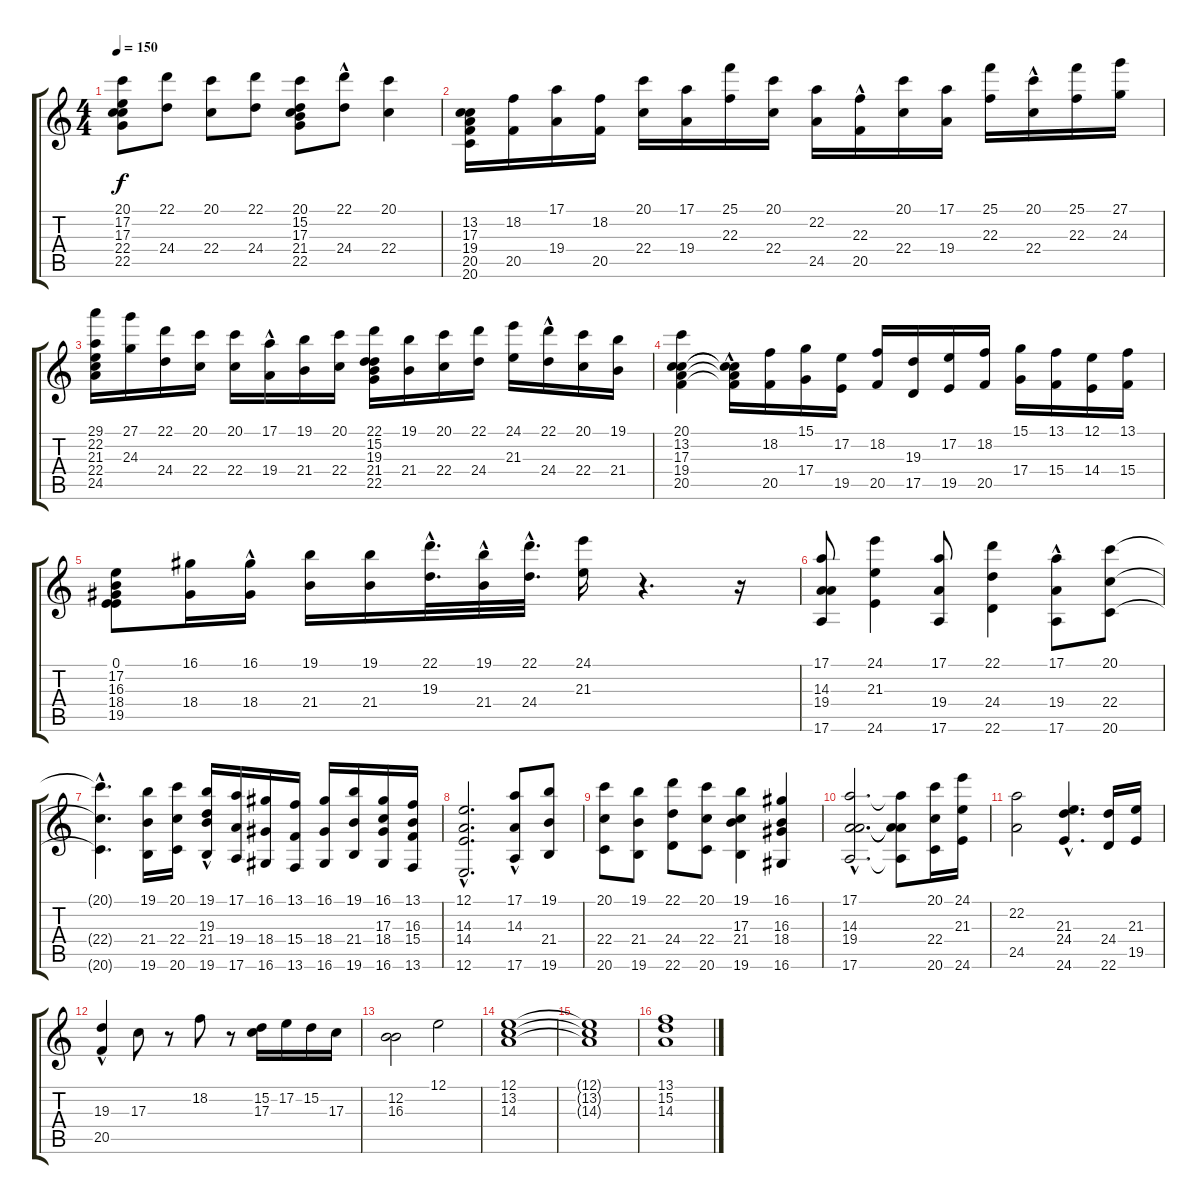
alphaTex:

\track "" {instrument stringensemble1}
\staff {score tabs}
\tuning (E4 B3 G3 D3 A2 E2) {hide}
\ts (4 4)
\tempo 150
\clef g2
\ks c
(20.1 17.2 17.3 22.4 22.5).8{dy f} (22.1 24.4).8 (20.1 22.4).8 (22.1 24.4).8 (20.1 15.2 17.3 21.4 22.5).8 (22.1 24.4{hac}).8 (20.1 22.4).4 |
(13.2 17.3 19.4 20.5 20.6).16 (18.2 20.5).16 (17.1 19.4).16 (18.2 20.5).16 (20.1 22.4).16 (17.1 19.4).16 (25.1 22.3).16 (20.1 22.4).16 (22.2 24.5).16 (22.3 20.5{hac}).16 (20.1 22.4).16 (17.1 19.4).16 (25.1 22.3).16 (20.1 22.4{hac}).16 (25.1 22.3).16 (27.1 24.3).16 |
(29.1 22.2 21.3 22.4 24.5).16 (27.1 24.3).16 (22.1 24.4).16 (20.1 22.4).16 (20.1 22.4).16 (17.1 19.4{hac}).16 (19.1 21.4).16 (20.1 22.4).16 (22.1 15.2 19.3 21.4 22.5).16 (19.1 21.4).16 (20.1 22.4).16 (22.1 24.4).16 (24.1 21.3).16 (22.1 24.4{hac}).16 (20.1 22.4).16 (19.1 21.4).16 |
(20.1 13.2 17.3 19.4 20.5).4 (13.2{hac t} 17.3{hac t} 19.4{hac t} 20.5{t}).16 (18.2 20.5).16 (15.1 17.4).16 (17.2 19.5).16 (18.2 20.5).16 (19.3 17.5).16 (17.2 19.5).16 (18.2 20.5).16 (15.1 17.4).16 (13.1 15.4).16 (12.1 14.4).16 (13.1 15.4).16 |
(0.1 17.2 16.3 18.4 19.5).8 (16.1 18.4).16 (16.1 18.4{hac}).16 (19.1 21.4).16 (19.1 21.4).16 (22.1{hac} 19.3{hac}).32{d} (19.1{hac} 21.4{hac}).32 (22.1{hac} 24.4{hac}).32{d} (24.1 21.3).16 r.4{d} r.16 |
(17.1 14.3 19.4 17.6).8 (24.1 21.3 24.6).4 (17.1 19.4 17.6).8 (22.1 24.4 22.6).4 (17.1 19.4{hac} 17.6).8 (20.1 22.4 20.6).8 |
(20.1{hac t} 22.4{hac t} 20.6{hac t}).4{d} (19.1 21.4 19.6).16 (20.1 22.4 20.6).16 (19.1 19.3{hac} 21.4 19.6).16 (17.1 19.4 17.6).16 (16.1 18.4 16.6).16 (13.1 15.4 13.6).16 (16.1 18.4 16.6).16 (19.1 21.4 19.6).16 (16.1 17.3 18.4 16.6).16 (13.1 16.3 15.4 13.6).16 |
(12.1{hac} 14.3{hac} 14.4{hac} 12.6{hac}).2{d} (17.1 14.3{hac} 17.6).8 (19.1 21.4 19.6).8 |
(20.1 22.4 20.6).8 (19.1 21.4 19.6).8 (22.1 24.4 22.6).8 (20.1 22.4 20.6).8 (19.1 17.3 21.4 19.6).4 (16.1 16.3 18.4 16.6).4 |
(17.1{hac} 14.3{hac} 19.4{hac} 17.6{hac}).2{d} (17.1{t} 14.3{t} 19.4{t} 17.6{t}).8 (20.1 22.4 20.6).16 (24.1 21.3 24.6).16 |
(22.2 24.5).2 (21.3{hac} 24.4{hac} 24.6{hac}).4{d} (24.4 22.6).16 (21.3 19.5).16 |
(19.3{hac} 20.5).4 17.3.8 r.8 18.2.8 r.8 (15.2 17.3).16 17.2.16 15.2.16 17.3.16 |
(12.2 16.3).2 12.1.2 |
(12.1 13.2 14.3).1 |
(12.1{t} 13.2{t} 14.3{t}).1 |
(13.1 15.2 14.3).1
